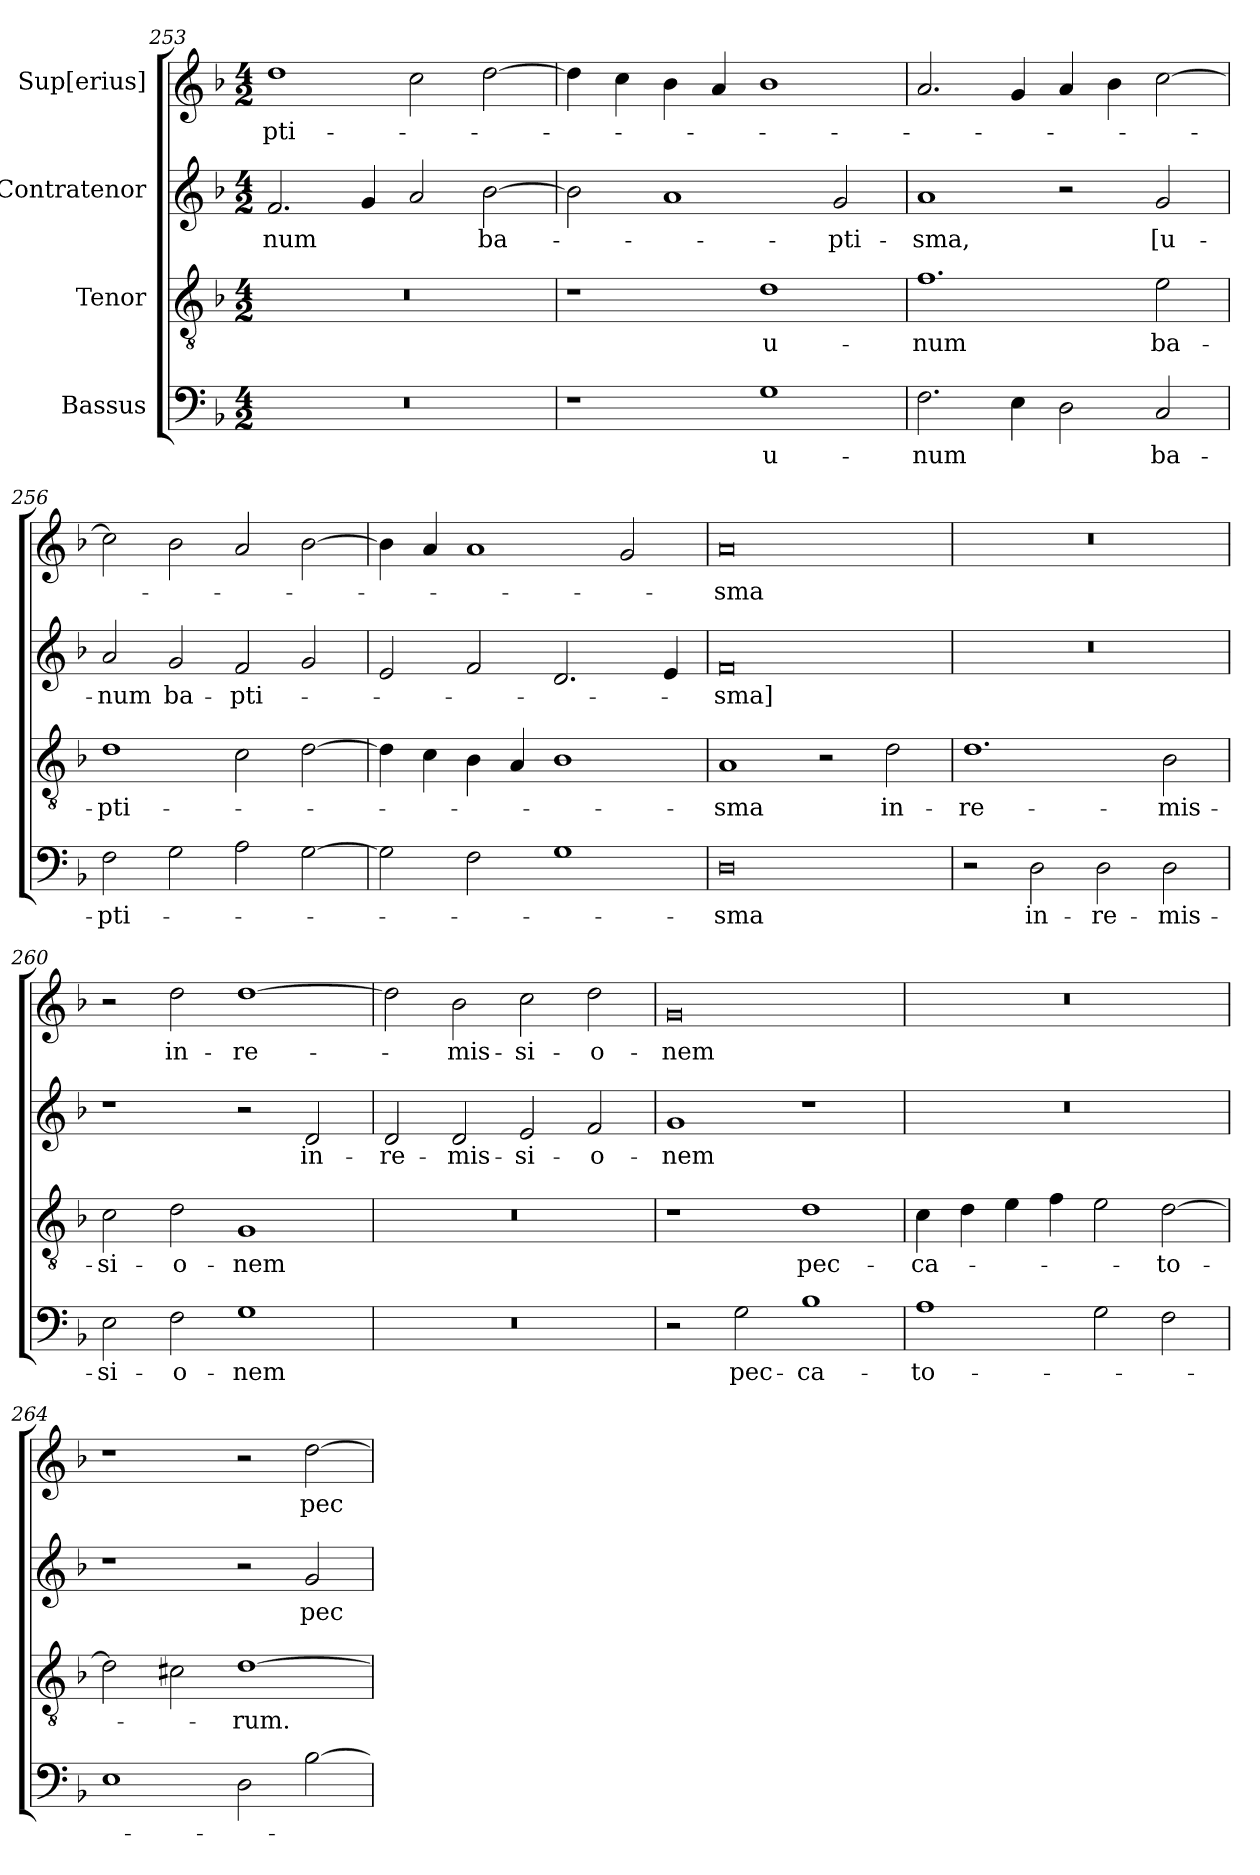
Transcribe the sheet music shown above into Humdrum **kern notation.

**kern	**text	**kern	**text	**kern	**text	**kern	**text
*part4	*part4	*part3	*part3	*part2	*part2	*part1	*part1
*staff4	*staff4	*staff3	*staff3	*staff2	*staff2	*staff1	*staff1
*I"Bassus	*	*I"Tenor	*	*I"Contratenor	*	*I"Sup[erius]	*
*clefF4	*	*clefGv2	*	*clefG2	*	*clefG2	*
*k[b-]	*	*k[b-]	*	*k[b-]	*	*k[b-]	*
*M4/2	*	*M4/2	*	*M4/2	*	*M4/2	*
=253	=253	=253	=253	=253	=253	=253	=253
0r	.	0r	.	2.f/	-num	1dd\	-pti-
.	.	.	.	4g/	.	.	.
.	.	.	.	2a/	.	2cc\	.
.	.	.	.	[2b-\	ba-	[2dd\	.
=254	=254	=254	=254	=254	=254	=254	=254
1r	.	1r	.	2b-\]	.	4dd\]	.
.	.	.	.	.	.	4cc\	.
.	.	.	.	1a/	.	4b-\	.
.	.	.	.	.	.	4a/	.
1G\	u-	1d\	u-	.	.	1b-\	.
.	.	.	.	2g/	-pti-	.	.
=255	=255	=255	=255	=255	=255	=255	=255
2.F\	-num	1.f\	-num	1a/	-sma,	2.a/	.
4E\	.	.	.	.	.	4g/	.
2D\	.	.	.	2r	.	4a/	.
.	.	.	.	.	.	4b-\	.
2C/	ba-	2e\	ba-	2g/	[u-	[2cc\	.
=256	=256	=256	=256	=256	=256	=256	=256
2F\	-pti-	1d\	-pti-	2a/	-num	2cc\]	.
2G\	.	.	.	2g/	ba-	2b-\	.
2A\	.	2c\	.	2f/	-pti-	2a/	.
[2G\	.	[2d\	.	2g/	.	[2b-\	.
=257	=257	=257	=257	=257	=257	=257	=257
2G\]	.	4d\]	.	2e/	.	4b-\]	.
.	.	4c\	.	.	.	4a/	.
2F\	.	4B-\	.	2f/	.	1a/	.
.	.	4A/	.	.	.	.	.
1G\	.	1B-\	.	2.d/	.	.	.
.	.	.	.	.	.	2g/	.
.	.	.	.	4e/	.	.	.
=258	=258	=258	=258	=258	=258	=258	=258
0D\	-sma	1A/	-sma	0f/	-sma]	0a/	-sma
.	.	2r	.	.	.	.	.
.	.	2d\	in-	.	.	.	.
=259	=259	=259	=259	=259	=259	=259	=259
2r	.	1.d\	re-	0r	.	0r	.
2D\	in-	.	.	.	.	.	.
2D\	re-	.	.	.	.	.	.
2D\	-mis-	2B-\	-mis-	.	.	.	.
=260	=260	=260	=260	=260	=260	=260	=260
2E\	-si-	2c\	-si-	1r	.	2r	.
2F\	-o-	2d\	-o-	.	.	2dd\	in-
1G\	-nem	1G/	-nem	2r	.	[1dd\	re-
.	.	.	.	2d/	in-	.	.
=261	=261	=261	=261	=261	=261	=261	=261
0r	.	0r	.	2d/	re-	2dd\]	.
.	.	.	.	2d/	-mis-	2b-\	-mis-
.	.	.	.	2e/	-si-	2cc\	-si-
.	.	.	.	2f/	-o-	2dd\	-o-
=262	=262	=262	=262	=262	=262	=262	=262
2r	.	1r	.	1g/	-nem	0g/	-nem
2G\	pec-	.	.	.	.	.	.
1B-\	-ca-	1d\	pec-	1r	.	.	.
=263	=263	=263	=263	=263	=263	=263	=263
1A\	-to-	4c\	-ca-	0r	.	0r	.
.	.	4d\	.	.	.	.	.
.	.	4e\	.	.	.	.	.
.	.	4f\	.	.	.	.	.
2G\	.	2e\	.	.	.	.	.
2F\	.	[2d\	-to-	.	.	.	.
=264	=264	=264	=264	=264	=264	=264	=264
1E\	.	2d\]	.	1r	.	1r	.
.	.	2c#X\	.	.	.	.	.
2D\	.	[1d\	-rum.	2r	.	2r	.
[2B-\	.	.	.	2g/	pec-	[2dd\	pec-
=	=	=	=	=	=	=	=
*-	*-	*-	*-	*-	*-	*-	*-
